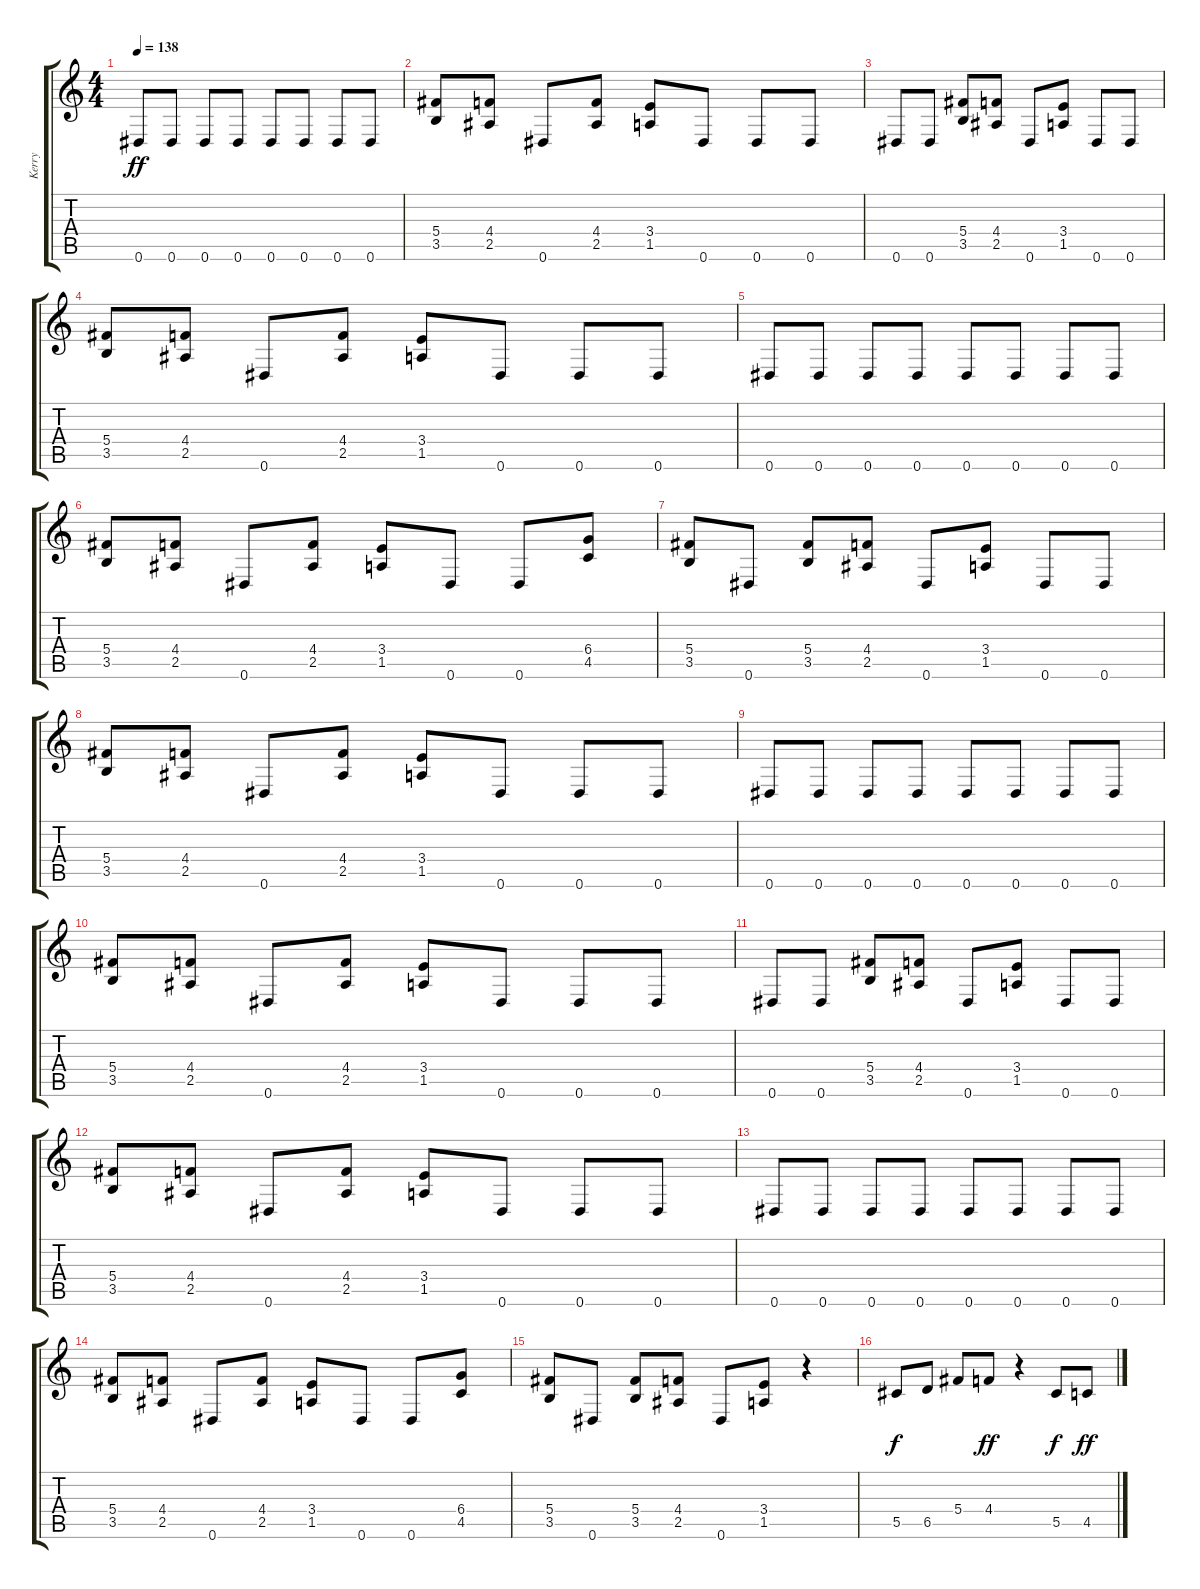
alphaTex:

\track ("Kerry" "Kerry") {instrument overdrivenguitar}
\staff {score tabs}
\tuning (Eb4 Bb3 Gb3 Db3 Ab2 Eb2) {hide}
\ts (4 4)
\tempo 138
\clef g2
\ks c
0.6.8{dy ff} 0.6.8 0.6.8 0.6.8 0.6.8 0.6.8 0.6.8 0.6.8 |
(5.4 3.5).8 (4.4 2.5).8 0.6.8 (4.4 2.5).8 (3.4 1.5).8 0.6.8 0.6.8 0.6.8 |
0.6.8 0.6.8 (5.4 3.5).8 (4.4 2.5).8 0.6.8 (3.4 1.5).8 0.6.8 0.6.8 |
(5.4 3.5).8 (4.4 2.5).8 0.6.8 (4.4 2.5).8 (3.4 1.5).8 0.6.8 0.6.8 0.6.8 |
0.6.8 0.6.8 0.6.8 0.6.8 0.6.8 0.6.8 0.6.8 0.6.8 |
(5.4 3.5).8 (4.4 2.5).8 0.6.8 (4.4 2.5).8 (3.4 1.5).8 0.6.8 0.6.8 (6.4 4.5).8 |
(5.4 3.5).8 0.6.8 (5.4 3.5).8 (4.4 2.5).8 0.6.8 (3.4 1.5).8 0.6.8 0.6.8 |
(5.4 3.5).8 (4.4 2.5).8 0.6.8 (4.4 2.5).8 (3.4 1.5).8 0.6.8 0.6.8 0.6.8 |
0.6.8 0.6.8 0.6.8 0.6.8 0.6.8 0.6.8 0.6.8 0.6.8 |
(5.4 3.5).8 (4.4 2.5).8 0.6.8 (4.4 2.5).8 (3.4 1.5).8 0.6.8 0.6.8 0.6.8 |
0.6.8 0.6.8 (5.4 3.5).8 (4.4 2.5).8 0.6.8 (3.4 1.5).8 0.6.8 0.6.8 |
(5.4 3.5).8 (4.4 2.5).8 0.6.8 (4.4 2.5).8 (3.4 1.5).8 0.6.8 0.6.8 0.6.8 |
0.6.8 0.6.8 0.6.8 0.6.8 0.6.8 0.6.8 0.6.8 0.6.8 |
(5.4 3.5).8 (4.4 2.5).8 0.6.8 (4.4 2.5).8 (3.4 1.5).8 0.6.8 0.6.8 (6.4 4.5).8 |
(5.4 3.5).8 0.6.8 (5.4 3.5).8 (4.4 2.5).8 0.6.8 (3.4 1.5).8 r.4 |
5.5.8{dy f} 6.5.8 5.4.8 4.4.8{dy ff} r.4 5.5.8{dy f} 4.5.8{dy ff}
